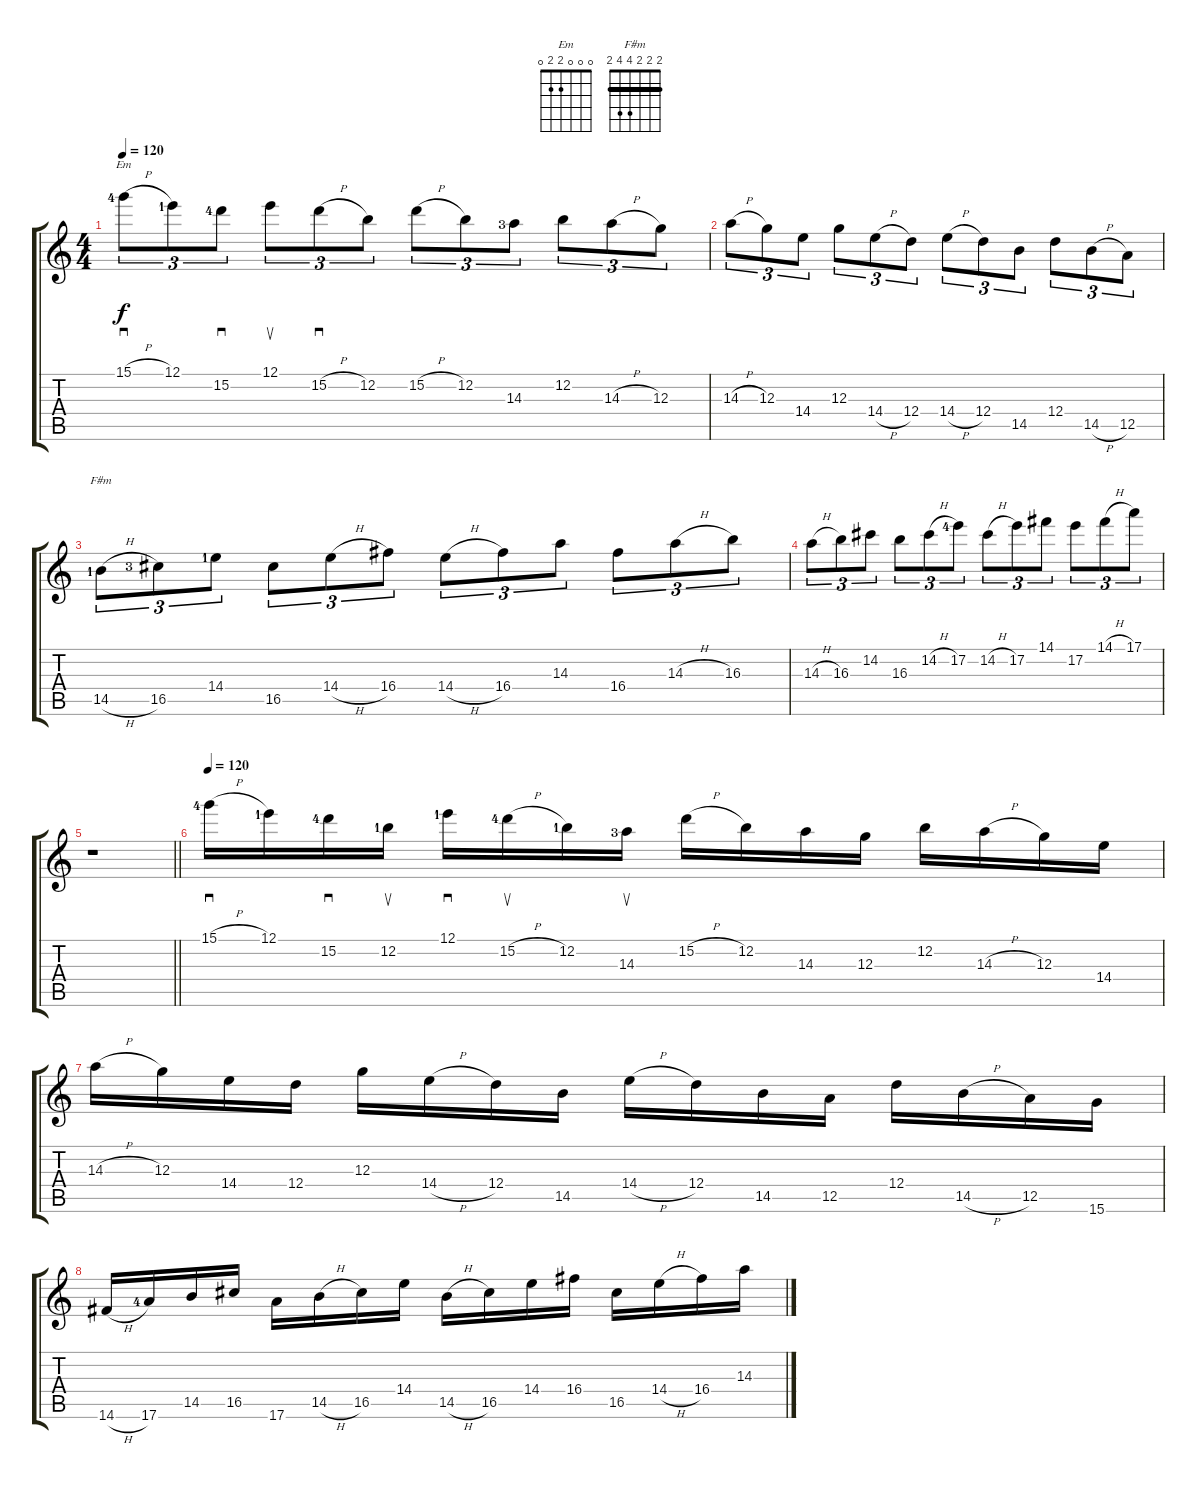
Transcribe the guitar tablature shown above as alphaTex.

\track "" {instrument overdrivenguitar}
\staff {score tabs}
\tuning (E4 B3 G3 D3 A2 E2) {hide}
\chord ("Em" 0 0 0 2 2 0)
\chord ("F#m" 2 2 2 4 4 2) {barre 2}
\ts (4 4)
\section ("" "")
\tempo 120
\clef g2
\ks c
15.1{h lf 5}.8{sd tu (3 2) ch "Em" dy f} 12.1{lf 2}.8{tu (3 2)} 15.2{lf 5}.8{sd tu (3 2)} 12.1.8{su tu (3 2)} 15.2{h}.8{sd tu (3 2)} 12.2.8{tu (3 2)} 15.2{h}.8{tu (3 2)} 12.2.8{tu (3 2)} 14.3{lf 4}.8{tu (3 2)} 12.2.8{tu (3 2)} 14.3{h}.8{tu (3 2)} 12.3.8{tu (3 2)} |
14.3{h}.8{tu (3 2)} 12.3.8{tu (3 2)} 14.4.8{tu (3 2)} 12.3.8{tu (3 2)} 14.4{h}.8{tu (3 2)} 12.4.8{tu (3 2)} 14.4{h}.8{tu (3 2)} 12.4.8{tu (3 2)} 14.5.8{tu (3 2)} 12.4.8{tu (3 2)} 14.5{h}.8{tu (3 2)} 12.5.8{tu (3 2)} |
14.5{h lf 2}.8{tu (3 2) ch "F#m"} 16.5{lf 4}.8{tu (3 2)} 14.4{lf 2}.8{tu (3 2)} 16.5.8{tu (3 2)} 14.4{h}.8{tu (3 2)} 16.4.8{tu (3 2)} 14.4{h}.8{tu (3 2)} 16.4.8{tu (3 2)} 14.3.8{tu (3 2)} 16.4.8{tu (3 2)} 14.3{h}.8{tu (3 2)} 16.3.8{tu (3 2)} |
14.3{h}.8{tu (3 2)} 16.3.8{tu (3 2)} 14.2.8{tu (3 2)} 16.3.8{tu (3 2)} 14.2{h}.8{tu (3 2)} 17.2{lf 5}.8{tu (3 2)} 14.2{h}.8{tu (3 2)} 17.2.8{tu (3 2)} 14.1.8{tu (3 2)} 17.2.8{tu (3 2)} 14.1{h}.8{tu (3 2)} 17.1.8{tu (3 2)} |
\barLineRight lightlight
r.1 |
\section ("" "")
\tempo 120
15.1{h lf 5}.16{sd} 12.1{lf 2}.16 15.2{lf 5}.16{sd} 12.2{lf 2}.16{su} 12.1{lf 2}.16{sd} 15.2{h lf 5}.16{su} 12.2{lf 2}.16 14.3{lf 4}.16{su} 15.2{h}.16 12.2.16 14.3.16 12.3.16 12.2.16 14.3{h}.16 12.3.16 14.4.16 |
14.3{h}.16 12.3.16 14.4.16 12.4.16 12.3.16 14.4{h}.16 12.4.16 14.5.16 14.4{h}.16 12.4.16 14.5.16 12.5.16 12.4.16 14.5{h}.16 12.5.16 15.6.16 |
14.6{h}.16 17.6{lf 5}.16 14.5.16 16.5.16 17.6.16 14.5{h}.16 16.5.16 14.4.16 14.5{h}.16 16.5.16 14.4.16 16.4.16 16.5.16 14.4{h}.16 16.4.16 14.3.16
